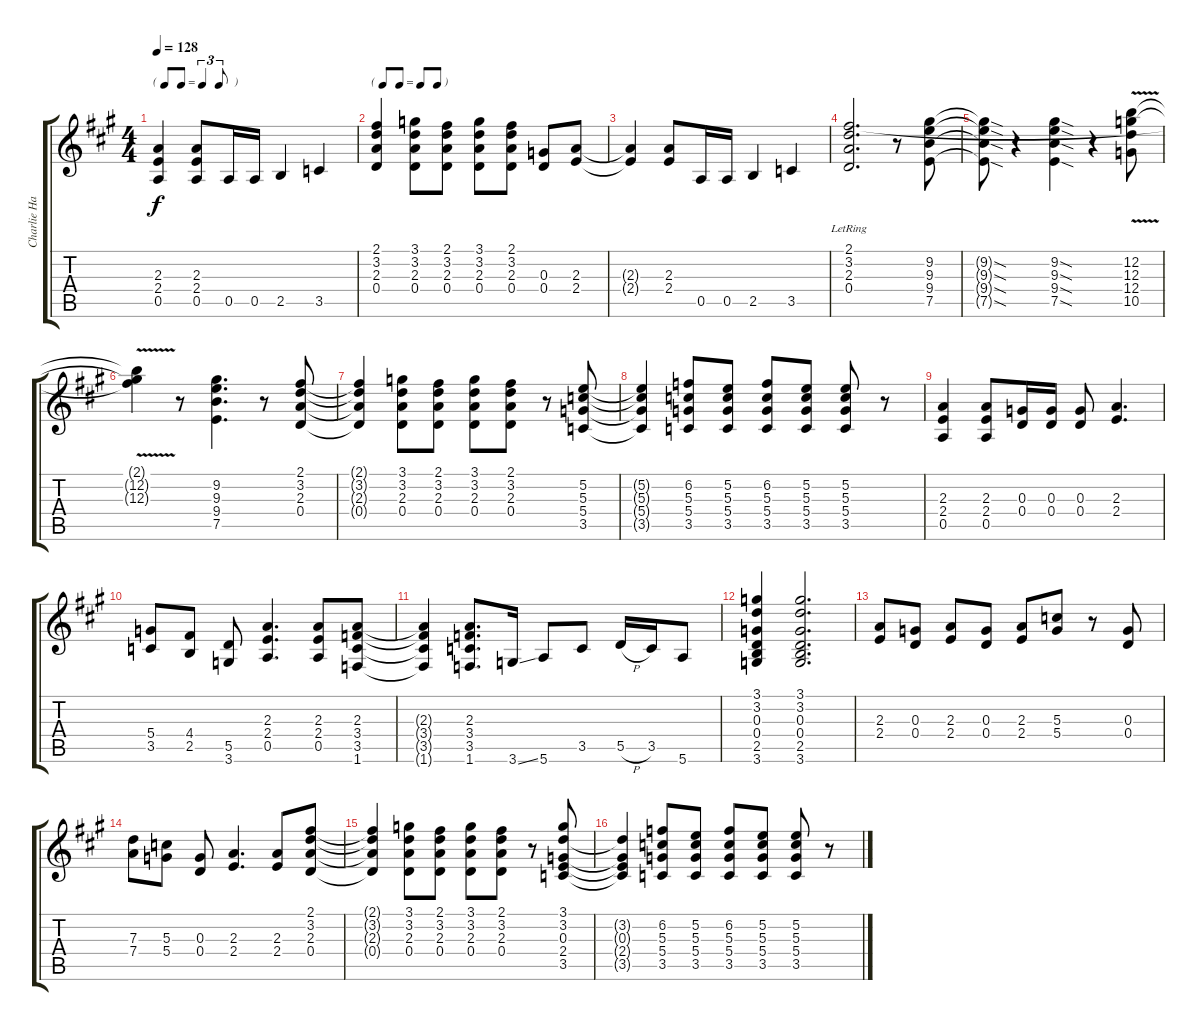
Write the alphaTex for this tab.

\track ("Charlie Hargrett Guitar" "Charlie Ha") {instrument overdrivenguitar}
\staff {score tabs}
\tuning (E4 B3 G3 D3 A2 E2) {hide}
\ts (4 4)
\tf triplet8th
\tempo 128
\clef g2
\ks a
(2.3{t} 2.4{t} 0.5{t}).4{dy f} (2.3 2.4 0.5).8 0.5.16 0.5.16 2.5.4 3.5.4 |
\tf none
(2.1 3.2 2.3 0.4).4 (3.1 3.2 2.3 0.4).8 (2.1 3.2 2.3 0.4).8 (3.1 3.2 2.3 0.4).8 (2.1 3.2 2.3 0.4).8 (0.3 0.4).8 (2.3 2.4).8 |
(2.3{t} 2.4{t}).4 (2.3 2.4).8 0.5.16 0.5.16 2.5.4 3.5.4 |
(2.1{lr} 3.2 2.3 0.4).2{d} r.8 (9.2 9.3 9.4 7.5).8 |
(9.2{sod t} 9.3{sod t} 9.4{sod t} 7.5{sod t}).8 r.4 (9.2{sod} 9.3{sod} 9.4{sod} 7.5{sod}).4 r.4 (12.2{v} 12.3 12.4 10.5).8 |
(2.1{t} 12.2{t} 12.3{t}).4 r.8 (9.2 9.3 9.4 7.5).4{d} r.8 (2.1 3.2 2.3 0.4).8 |
(2.1{t} 3.2{t} 2.3{t} 0.4{t}).4 (3.1 3.2 2.3 0.4).8 (2.1 3.2 2.3 0.4).8 (3.1 3.2 2.3 0.4).8 (2.1 3.2 2.3 0.4).8 r.8 (5.2 5.3 5.4 3.5).8 |
(5.2{t} 5.3{t} 5.4{t} 3.5{t}).4 (6.2 5.3 5.4 3.5).8 (5.2 5.3 5.4 3.5).8 (6.2 5.3 5.4 3.5).8 (5.2 5.3 5.4 3.5).8 (5.2 5.3 5.4 3.5).8 r.8 |
(2.3 2.4 0.5).4 (2.3 2.4 0.5).8 (0.3 0.4).16 (0.3 0.4).16 (0.3 0.4).8 (2.3 2.4).4{d} |
(5.4 3.5).8 (4.4 2.5).8 (5.5 3.6).8 (2.3 2.4 0.5).4{d} (2.3 2.4 0.5).8 (2.3 3.4 3.5 1.6).8 |
(2.3{t} 3.4{t} 3.5{t} 1.6{t}).4 (2.3 3.4 3.5 1.6).8{d} 3.6{ss}.16 5.6.8 3.5.8 5.5{h}.16 3.5.16 5.6.8 |
(3.1 3.2 0.3 0.4 2.5 3.6).4 (3.1 3.2 0.3 0.4 2.5 3.6).2{d} |
(2.3 2.4).8 (0.3 0.4).8 (2.3 2.4).8 (0.3 0.4).8 (2.3 2.4).8 (5.3 5.4).8 r.8 (0.3 0.4).8 |
(7.3 7.4).8 (5.3 5.4).8 (0.3 0.4).8 (2.3 2.4).4{d} (2.3 2.4).8 (2.1 3.2 2.3 0.4).8 |
(2.1{t} 3.2{t} 2.3{t} 0.4{t}).4 (3.1 3.2 2.3 0.4).8 (2.1 3.2 2.3 0.4).8 (3.1 3.2 2.3 0.4).8 (2.1 3.2 2.3 0.4).8 r.8 (3.1 3.2 0.3 2.4 3.5).8 |
(3.2{t} 0.3{t} 2.4{t} 3.5{t}).4 (6.2 5.3 5.4 3.5).8 (5.2 5.3 5.4 3.5).8 (6.2 5.3 5.4 3.5).8 (5.2 5.3 5.4 3.5).8 (5.2 5.3 5.4 3.5).8 r.8
